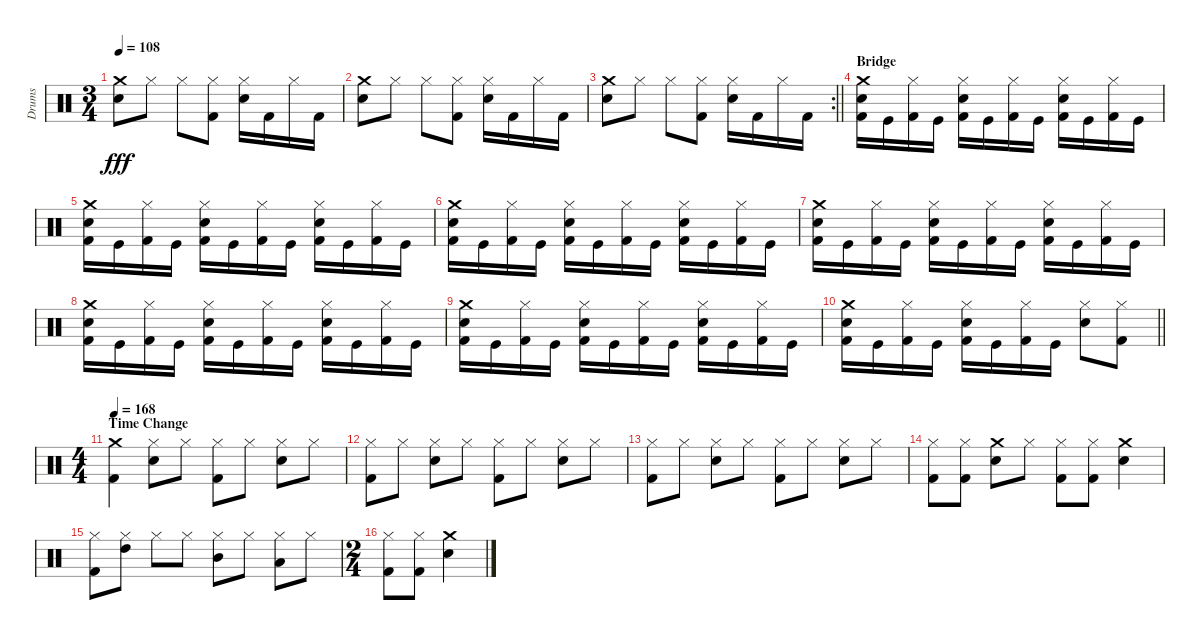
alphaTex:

\track ("Drums" "Drums") {instrument percussion}
\staff {score}
\articulation defaults
\ts (3 4)
\tempo 108
\clef neutral
\ks c
("Snare (hit) 2" "Crash medium (hit)").8{dy fff} "Hi-Hat (closed)".8 "Hi-Hat (closed)".8 ("Kick (hit) 2" "Hi-Hat (closed)").8 ("Snare (hit) 2" "Hi-Hat (closed)").16 "Kick (hit) 2".16 "Hi-Hat (closed)".16 "Kick (hit) 2".16 |
("Snare (hit) 2" "Crash medium (hit)").8 "Hi-Hat (closed)".8 "Hi-Hat (closed)".8 ("Kick (hit) 2" "Hi-Hat (closed)").8 ("Snare (hit) 2" "Hi-Hat (closed)").16 "Kick (hit) 2".16 "Hi-Hat (closed)".16 "Kick (hit) 2".16 |
\rc 2
\barLineRight lightlight
("Snare (hit) 2" "Crash medium (hit)").8 "Hi-Hat (closed)".8 "Hi-Hat (closed)".8 ("Kick (hit) 2" "Hi-Hat (closed)").8 ("Snare (hit) 2" "Hi-Hat (closed)").16 "Kick (hit) 2".16 "Hi-Hat (closed)".16 "Kick (hit) 2".16 |
\section ("" "Bridge")
("Kick (hit) 2" "Snare (hit) 2" "Crash medium (hit)").16 "Kick (hit)".16 ("Kick (hit) 2" "Hi-Hat (closed)").16 "Kick (hit)".16 ("Kick (hit) 2" "Snare (hit) 2" "Hi-Hat (closed)").16 "Kick (hit)".16 ("Kick (hit) 2" "Hi-Hat (closed)").16 "Kick (hit)".16 ("Kick (hit) 2" "Snare (hit) 2" "Hi-Hat (closed)").16 "Kick (hit)".16 ("Kick (hit) 2" "Hi-Hat (closed)").16 "Kick (hit)".16 |
("Kick (hit) 2" "Snare (hit) 2" "Crash medium (hit)").16 "Kick (hit)".16 ("Kick (hit) 2" "Hi-Hat (closed)").16 "Kick (hit)".16 ("Kick (hit) 2" "Snare (hit) 2" "Hi-Hat (closed)").16 "Kick (hit)".16 ("Kick (hit) 2" "Hi-Hat (closed)").16 "Kick (hit)".16 ("Kick (hit) 2" "Snare (hit) 2" "Hi-Hat (closed)").16 "Kick (hit)".16 ("Kick (hit) 2" "Hi-Hat (closed)").16 "Kick (hit)".16 |
("Kick (hit) 2" "Snare (hit) 2" "Crash medium (hit)").16 "Kick (hit)".16 ("Kick (hit) 2" "Hi-Hat (closed)").16 "Kick (hit)".16 ("Kick (hit) 2" "Snare (hit) 2" "Hi-Hat (closed)").16 "Kick (hit)".16 ("Kick (hit) 2" "Hi-Hat (closed)").16 "Kick (hit)".16 ("Kick (hit) 2" "Snare (hit) 2" "Hi-Hat (closed)").16 "Kick (hit)".16 ("Kick (hit) 2" "Hi-Hat (closed)").16 "Kick (hit)".16 |
("Kick (hit) 2" "Snare (hit) 2" "Crash medium (hit)").16 "Kick (hit)".16 ("Kick (hit) 2" "Hi-Hat (closed)").16 "Kick (hit)".16 ("Kick (hit) 2" "Snare (hit) 2" "Hi-Hat (closed)").16 "Kick (hit)".16 ("Kick (hit) 2" "Hi-Hat (closed)").16 "Kick (hit)".16 ("Kick (hit) 2" "Snare (hit) 2" "Hi-Hat (closed)").16 "Kick (hit)".16 ("Kick (hit) 2" "Hi-Hat (closed)").16 "Kick (hit)".16 |
("Kick (hit) 2" "Snare (hit) 2" "Crash medium (hit)").16 "Kick (hit)".16 ("Kick (hit) 2" "Hi-Hat (closed)").16 "Kick (hit)".16 ("Kick (hit) 2" "Snare (hit) 2" "Hi-Hat (closed)").16 "Kick (hit)".16 ("Kick (hit) 2" "Hi-Hat (closed)").16 "Kick (hit)".16 ("Kick (hit) 2" "Snare (hit) 2" "Hi-Hat (closed)").16 "Kick (hit)".16 ("Kick (hit) 2" "Hi-Hat (closed)").16 "Kick (hit)".16 |
("Kick (hit) 2" "Snare (hit) 2" "Crash medium (hit)").16 "Kick (hit)".16 ("Kick (hit) 2" "Hi-Hat (closed)").16 "Kick (hit)".16 ("Kick (hit) 2" "Snare (hit) 2" "Hi-Hat (closed)").16 "Kick (hit)".16 ("Kick (hit) 2" "Hi-Hat (closed)").16 "Kick (hit)".16 ("Kick (hit) 2" "Snare (hit) 2" "Hi-Hat (closed)").16 "Kick (hit)".16 ("Kick (hit) 2" "Hi-Hat (closed)").16 "Kick (hit)".16 |
\barLineRight lightlight
("Kick (hit) 2" "Snare (hit) 2" "Crash medium (hit)").16 "Kick (hit)".16 ("Kick (hit) 2" "Hi-Hat (closed)").16 "Kick (hit)".16 ("Kick (hit) 2" "Snare (hit) 2" "Hi-Hat (closed)").16 "Kick (hit)".16 ("Kick (hit) 2" "Hi-Hat (closed)").16 "Kick (hit)".16 ("Snare (hit) 2" "Hi-Hat (closed)").8 ("Kick (hit) 2" "Hi-Hat (closed)").8 |
\ts (4 4)
\section ("" "Time Change")
\tempo 168
("Crash medium (hit)" "Kick (hit) 2").4 ("Hi-Hat (closed)" "Snare (hit) 2").8 "Hi-Hat (closed)".8 ("Kick (hit) 2" "Hi-Hat (closed)").8 "Hi-Hat (closed)".8 ("Snare (hit) 2" "Hi-Hat (closed)").8 "Hi-Hat (closed)".8 |
("Kick (hit) 2" "Hi-Hat (closed)").8 "Hi-Hat (closed)".8 ("Snare (hit) 2" "Hi-Hat (closed)").8 "Hi-Hat (closed)".8 ("Kick (hit) 2" "Hi-Hat (closed)").8 "Hi-Hat (closed)".8 ("Snare (hit) 2" "Hi-Hat (closed)").8 "Hi-Hat (closed)".8 |
("Kick (hit) 2" "Hi-Hat (closed)").8 "Hi-Hat (closed)".8 ("Snare (hit) 2" "Hi-Hat (closed)").8 "Hi-Hat (closed)".8 ("Kick (hit) 2" "Hi-Hat (closed)").8 "Hi-Hat (closed)".8 ("Snare (hit) 2" "Hi-Hat (closed)").8 "Hi-Hat (closed)".8 |
("Kick (hit) 2" "Hi-Hat (closed)").8 ("Kick (hit) 2" "Hi-Hat (closed)").8 ("Snare (hit) 2" "Crash medium (hit)").8 "Hi-Hat (closed)".8 ("Hi-Hat (closed)" "Kick (hit) 2").8 ("Hi-Hat (closed)" "Kick (hit) 2").8 ("Crash medium (hit)" "Snare (hit) 2").4 |
("Hi-Hat (closed)" "Kick (hit) 2").8 ("High Tom (hit)" "Hi-Hat (closed)").8{balance 16} "Hi-Hat (closed)".8{balance 8} "Hi-Hat (closed)".8 ("Mid Tom (hit)" "Hi-Hat (closed)").8 "Hi-Hat (closed)".8 ("Low Tom (hit)" "Hi-Hat (closed)").8{balance 0} "Hi-Hat (closed)".8{balance 8} |
\ts (2 4)
("Kick (hit) 2" "Hi-Hat (closed)").8 ("Kick (hit) 2" "Hi-Hat (closed)").8 ("Snare (hit) 2" "Crash medium (hit)").4
